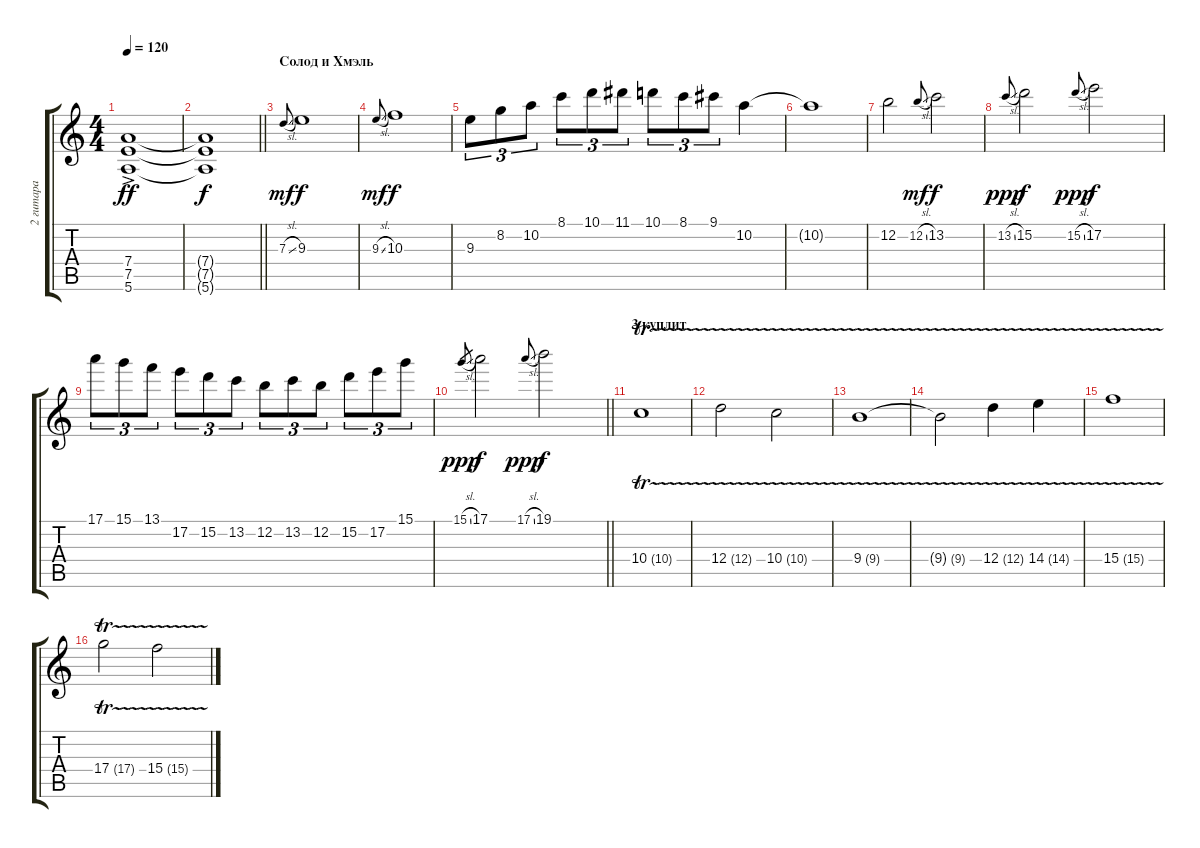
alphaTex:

\track ("2 гитара" "2 гитара") {instrument distortionguitar bank 22}
\staff {score tabs}
\tuning (E4 B3 G3 D3 A2 E2) {hide}
\ts (4 4)
\tempo 120
\clef g2
\ks c
(7.4{ac} 7.5{ac} 5.6{ac}).1{dy ff} |
\barLineRight lightlight
(7.4{t} 7.5{t} 5.6{t}).1{dy f} |
\section ("" "Солод и Хмэль")
7.3{sl}.8{gr onbeat dy mf} 9.3.1{dy f} |
9.3{sl}.8{gr onbeat dy mf} 10.3.1{dy f} |
9.3.8{tu (3 2)} 8.2.8{tu (3 2)} 10.2.8{tu (3 2)} 8.1.8{tu (3 2)} 10.1.8{tu (3 2)} 11.1.8{tu (3 2)} 10.1.8{tu (3 2)} 8.1.8{tu (3 2)} 9.1.8{tu (3 2)} 10.2.4 |
10.2{t}.1 |
12.2.2 12.2{sl}.8{gr onbeat dy mf} 13.2.2{dy f} |
13.2{sl}.8{gr onbeat dy ppp} 15.2.2{dy f} 15.2{sl}.8{gr onbeat dy ppp} 17.2.2{dy f} |
17.1.8{tu (3 2)} 15.1.8{tu (3 2)} 13.1.8{tu (3 2)} 17.2.8{tu (3 2)} 15.2.8{tu (3 2)} 13.2.8{tu (3 2)} 12.2.8{tu (3 2)} 13.2.8{tu (3 2)} 12.2.8{tu (3 2)} 15.2.8{tu (3 2)} 17.2.8{tu (3 2)} 15.1.8{tu (3 2)} |
\barLineRight lightlight
15.1{sl}.8{gr dy ppp} 17.1.2{dy f} 17.1{sl}.8{gr onbeat dy ppp} 19.1.2{dy f} |
\section ("" "3 куплит")
10.4{tr (10 32)}.1{instrument acousticguitarsteel} |
12.4{tr (12 32)}.2 10.4{tr (10 32)}.2 |
9.4{tr (9 32)}.1 |
9.4{tr (9 32) t}.2 12.4{tr (12 32)}.4 14.4{tr (14 32)}.4 |
15.4{tr (15 32)}.1 |
17.4{tr (17 32)}.2 15.4{tr (15 32)}.2
